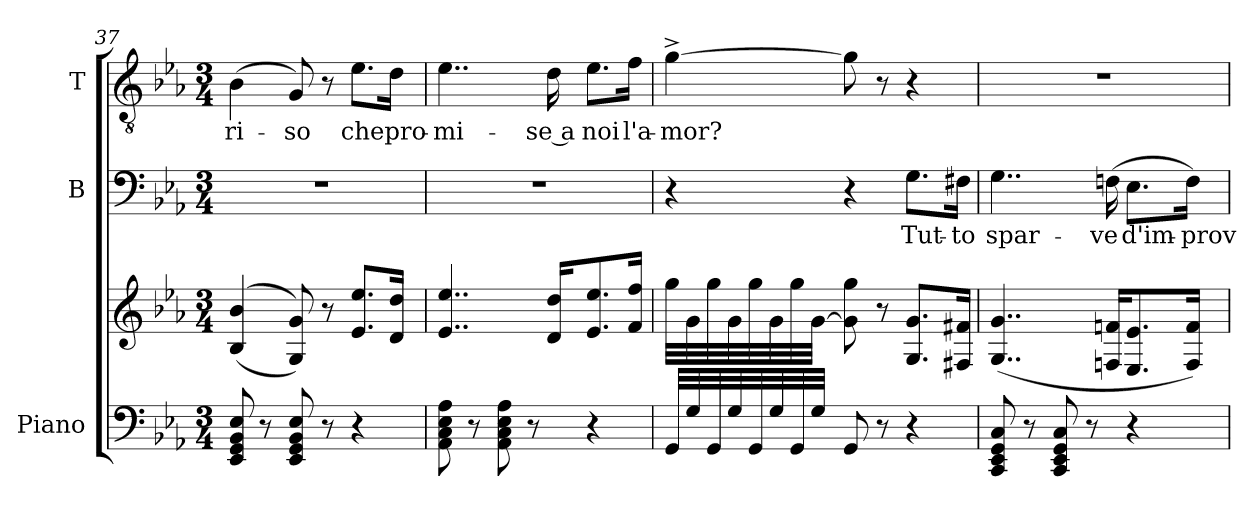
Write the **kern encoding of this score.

**kern	**kern	**kern	**text	**kern	**text
*part3	*part3	*part2	*part2	*part1	*part1
*staff4	*staff3	*staff2	*staff2	*staff1	*staff1
*I"Piano	*	*I"B	*	*I"T	*
*I'Pno	*	*I'B	*	*I'T	*
*clefF4	*clefG2	*clefF4	*	*clefGv2	*
*k[b-e-a-]	*k[b-e-a-]	*k[b-e-a-]	*	*k[b-e-a-]	*
*M3/4	*M3/4	*M3/4	*	*M3/4	*
=37	=37	=37	=37	=37	=37
8EE-/ 8GG/ 8BB-/ 8E-/	(>(4B-/ 4b-/	2.r	.	(4B-\	-ri-
8r	.	.	.	.	.
8EE-/ 8GG/ 8BB-/ 8E-/	8G/ 8g/))	.	.	8G/)	-so
8r	8r	.	.	8r	.
4r	8.e-/ 8.ee-/L	.	.	8.e-\L	che
.	16d/ 16dd/Jk	.	.	16d\Jk	pro-
=38	=38	=38	=38	=38	=38
8AA-\ 8C\ 8E-\ 8A-\	4..e-/ 4..ee-/	2.r	.	4..e-\	-mi-
8r	.	.	.	.	.
8AA-\ 8C\ 8E-\ 8A-\	.	.	.	.	.
8r	.	.	.	.	.
.	16d/ 16dd/KL	.	.	16d\	-se a
4r	8.e-/ 8.ee-/	.	.	8.e-\L	noi
.	16f/ 16ff/Jk	.	.	16f\Jk	l'a-
!!LO:LB:g=z
=39	=39	=39	=39	=39	=39
32GG/LLL	32gg\LLL	4r	.	[4g^\	-mor?
32G/	32g\	.	.	.	.
32GG/	32gg\	.	.	.	.
32G/	32g\	.	.	.	.
32GG/	32gg\	.	.	.	.
32G/	32g\	.	.	.	.
32GG/	32gg\	.	.	.	.
32G/JJJ	[32g\JJJ	.	.	.	.
8GG/	8g\] 8gg\	4r	.	8g\]	.
8r	8r	.	.	8r	.
4r	8.G/ 8.g/L	8.G\L	Tut-	4r	.
.	16F#X/ 16f#X/Jk	16F#X\Jk	-to	.	.
=40	=40	=40	=40	=40	=40
8CC/ 8EE-/ 8GG/ 8C/	(4..G/ 4..g/	4..G\	spar-	2.r	.
8r	.	.	.	.	.
8CC/ 8EE-/ 8GG/ 8C/	.	.	.	.	.
8r	.	.	.	.	.
.	16Fn/ 16fn/KL	(16Fn\	-ve	.	.
4r	8.E-/ 8.e-/	8.E-\L	d'im-	.	.
.	16F/ 16f/Jk)	16F\Jk)	-prov-	.	.
=	=	=	=	=	=
*-	*-	*-	*-	*-	*-
